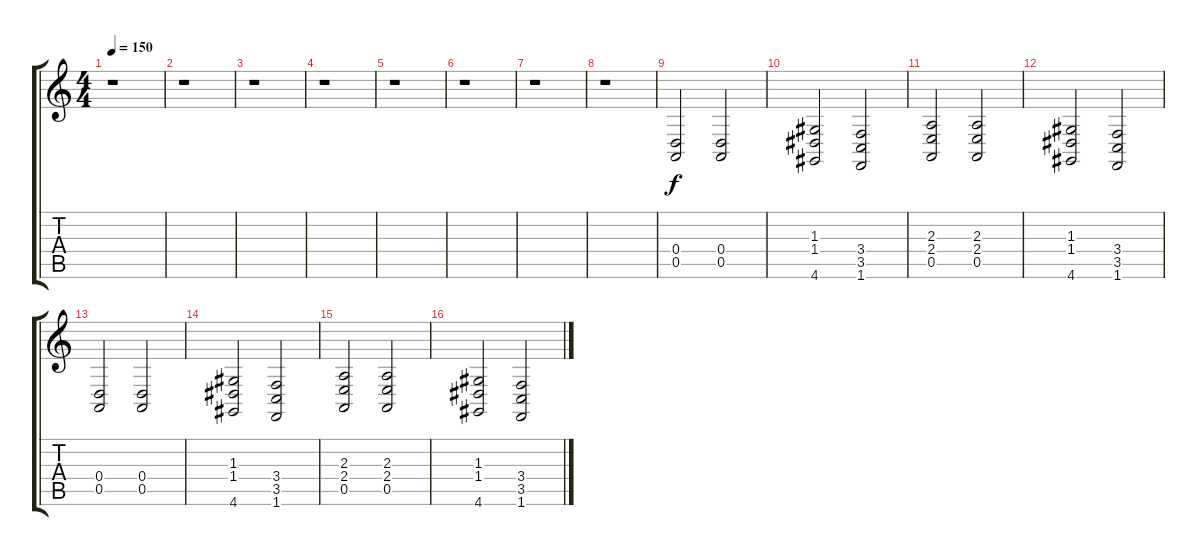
\track "" {instrument lead5charang}
\staff {score tabs}
\tuning (E4 B3 G3 D3 A2 E2) {hide}
\ts (4 4)
\tempo 150
\clef g2
\ks c
r.1{dy f} |
r.1 |
r.1 |
r.1 |
r.1 |
r.1 |
r.1 |
r.1 |
(0.4 0.5).2 (0.4 0.5).2 |
(1.3 1.4 4.6).2 (3.4 3.5 1.6).2 |
(2.3 2.4 0.5).2 (2.3 2.4 0.5).2 |
(1.3 1.4 4.6).2 (3.4 3.5 1.6).2 |
(0.4 0.5).2 (0.4 0.5).2 |
(1.3 1.4 4.6).2 (3.4 3.5 1.6).2 |
(2.3 2.4 0.5).2 (2.3 2.4 0.5).2 |
(1.3 1.4 4.6).2 (3.4 3.5 1.6).2
